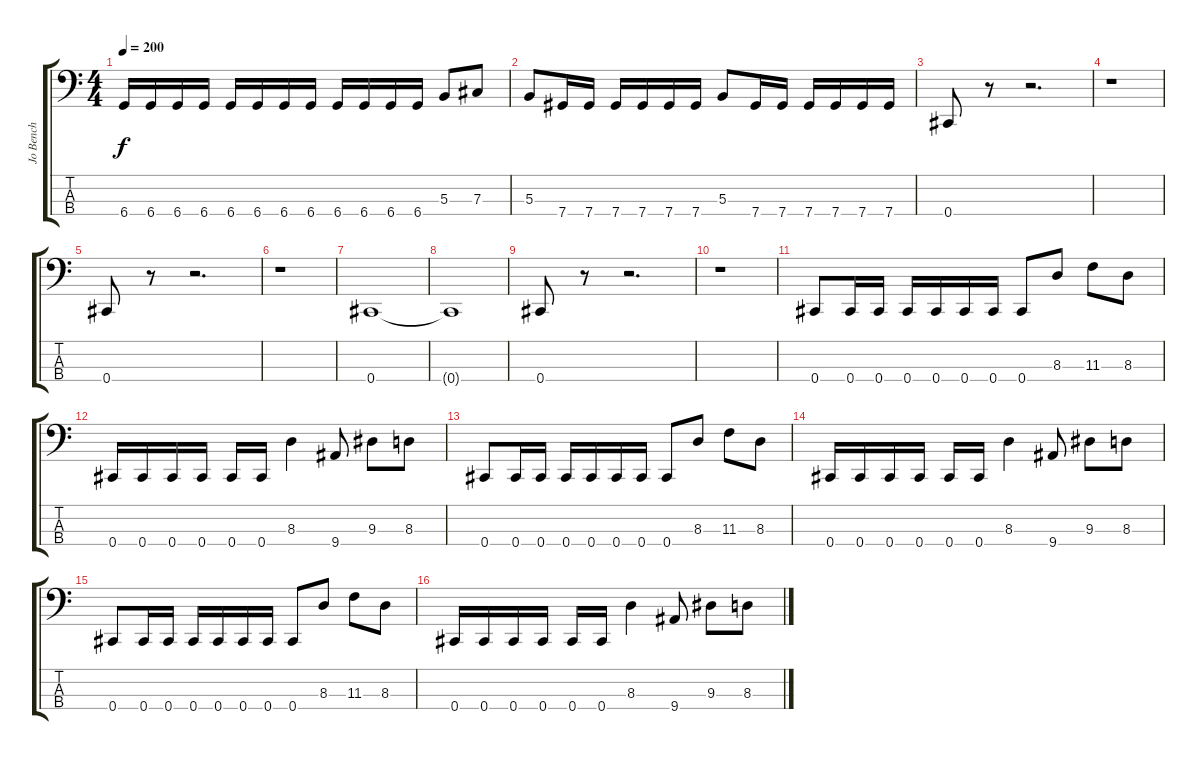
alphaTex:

\track ("Jo Bench" "Jo Bench") {instrument electricbassfinger}
\staff {score tabs}
\tuning (E2 B1 Gb1 Db1) {hide}
\ts (4 4)
\tempo 200
\clef f4
\ks c
6.4.16{dy f} 6.4.16 6.4.16 6.4.16 6.4.16 6.4.16 6.4.16 6.4.16 6.4.16 6.4.16 6.4.16 6.4.16 5.3.8 7.3.8 |
5.3.8 7.4.16 7.4.16 7.4.16 7.4.16 7.4.16 7.4.16 5.3.8 7.4.16 7.4.16 7.4.16 7.4.16 7.4.16 7.4.16 |
0.4.8 r.8 r.2{d} |
r.1 |
0.4.8 r.8 r.2{d} |
r.1 |
0.4.1 |
0.4{t}.1 |
0.4.8 r.8 r.2{d} |
r.1 |
0.4.8 0.4.16 0.4.16 0.4.16 0.4.16 0.4.16 0.4.16 0.4.8 8.3.8 11.3.8 8.3.8 |
0.4.16 0.4.16 0.4.16 0.4.16 0.4.16 0.4.16 8.3.4 9.4.8 9.3.8 8.3.8 |
0.4.8 0.4.16 0.4.16 0.4.16 0.4.16 0.4.16 0.4.16 0.4.8 8.3.8 11.3.8 8.3.8 |
0.4.16 0.4.16 0.4.16 0.4.16 0.4.16 0.4.16 8.3.4 9.4.8 9.3.8 8.3.8 |
0.4.8 0.4.16 0.4.16 0.4.16 0.4.16 0.4.16 0.4.16 0.4.8 8.3.8 11.3.8 8.3.8 |
0.4.16 0.4.16 0.4.16 0.4.16 0.4.16 0.4.16 8.3.4 9.4.8 9.3.8 8.3.8
